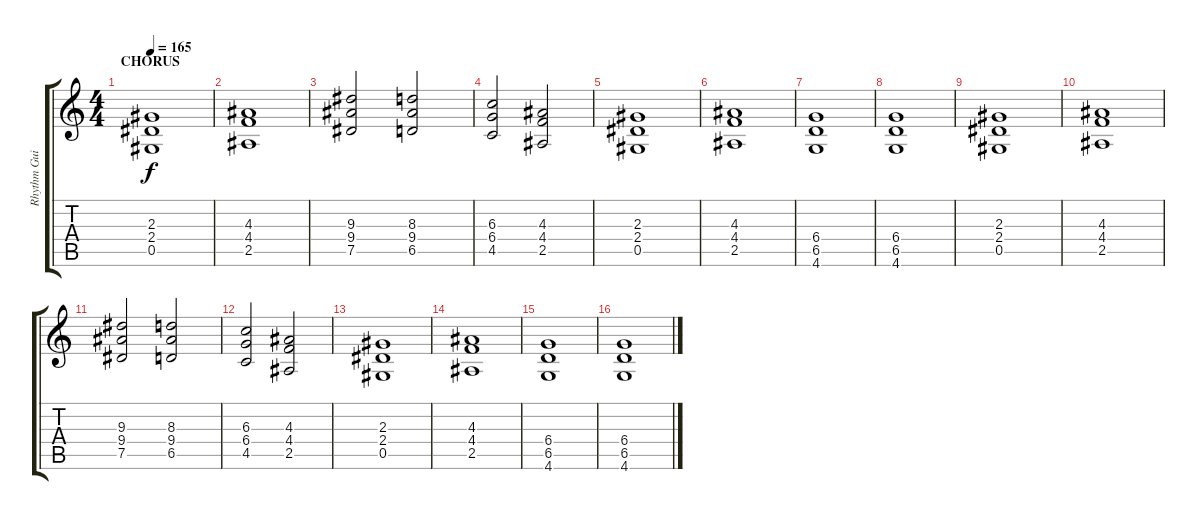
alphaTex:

\track ("Rhythm Guitar" "Rhythm Gui") {instrument distortionguitar}
\staff {score tabs}
\tuning (Eb4 Bb3 Gb3 Db3 Ab2 Eb2) {hide}
\ts (4 4)
\section ("" "CHORUS ")
\tempo 165
\clef g2
\ks c
(2.3 2.4 0.5).1{dy f} |
(4.3 4.4 2.5).1 |
(9.3 9.4 7.5).2 (8.3 9.4 6.5).2 |
(6.3 6.4 4.5).2 (4.3 4.4 2.5).2 |
(2.3 2.4 0.5).1 |
(4.3 4.4 2.5).1 |
(6.4 6.5 4.6).1 |
(6.4 6.5 4.6).1 |
(2.3 2.4 0.5).1 |
(4.3 4.4 2.5).1 |
(9.3 9.4 7.5).2 (8.3 9.4 6.5).2 |
(6.3 6.4 4.5).2 (4.3 4.4 2.5).2 |
(2.3 2.4 0.5).1 |
(4.3 4.4 2.5).1 |
(6.4 6.5 4.6).1 |
(6.4 6.5 4.6).1
